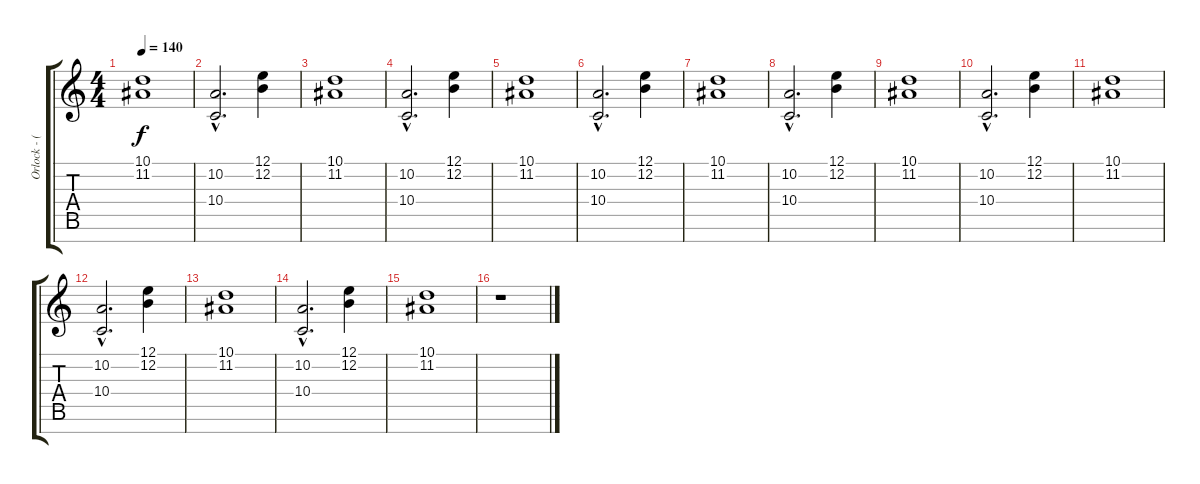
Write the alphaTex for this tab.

\track ("Orlock - (Choir Aahs)" "Orlock - (") {instrument choiraahs}
\staff {score tabs}
\tuning (E4 B3 G3 D3 A2 E2 B1) {hide}
\ts (4 4)
\tempo 140
\clef g2
\ks c
(10.1 11.2).1{dy f} |
(10.2{hac} 10.4{hac}).2{d} (12.1 12.2).4 |
(10.1 11.2).1 |
(10.2{hac} 10.4{hac}).2{d} (12.1 12.2).4 |
(10.1 11.2).1 |
(10.2{hac} 10.4{hac}).2{d} (12.1 12.2).4 |
(10.1 11.2).1 |
(10.2{hac} 10.4{hac}).2{d} (12.1 12.2).4 |
(10.1 11.2).1 |
(10.2{hac} 10.4{hac}).2{d} (12.1 12.2).4 |
(10.1 11.2).1 |
(10.2{hac} 10.4{hac}).2{d} (12.1 12.2).4 |
(10.1 11.2).1 |
(10.2{hac} 10.4{hac}).2{d} (12.1 12.2).4 |
(10.1 11.2).1 |
r.1
